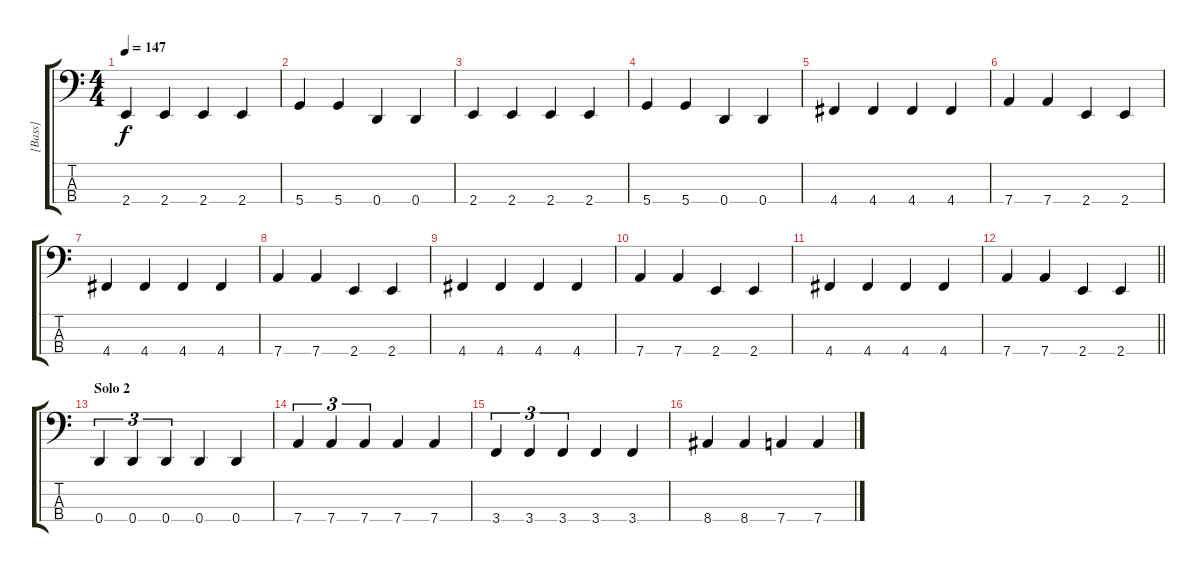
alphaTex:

\track ("[Bass]" "[Bass]") {instrument electricbassfinger}
\staff {score tabs}
\tuning (G2 D2 A1 D1) {hide}
\ts (4 4)
\tempo 147
\clef f4
\ks c
2.4.4{dy f} 2.4.4 2.4.4 2.4.4 |
5.4.4 5.4.4 0.4.4 0.4.4 |
2.4.4 2.4.4 2.4.4 2.4.4 |
5.4.4 5.4.4 0.4.4 0.4.4 |
4.4.4 4.4.4 4.4.4 4.4.4 |
7.4.4 7.4.4 2.4.4 2.4.4 |
4.4.4 4.4.4 4.4.4 4.4.4 |
7.4.4 7.4.4 2.4.4 2.4.4 |
4.4.4 4.4.4 4.4.4 4.4.4 |
7.4.4 7.4.4 2.4.4 2.4.4 |
4.4.4 4.4.4 4.4.4 4.4.4 |
\barLineRight lightlight
7.4.4 7.4.4 2.4.4 2.4.4 |
\section ("" "Solo 2")
0.4.4{tu (3 2)} 0.4.4{tu (3 2)} 0.4.4{tu (3 2)} 0.4.4 0.4.4 |
7.4.4{tu (3 2)} 7.4.4{tu (3 2)} 7.4.4{tu (3 2)} 7.4.4 7.4.4 |
3.4.4{tu (3 2)} 3.4.4{tu (3 2)} 3.4.4{tu (3 2)} 3.4.4 3.4.4 |
8.4.4 8.4.4 7.4.4 7.4.4
